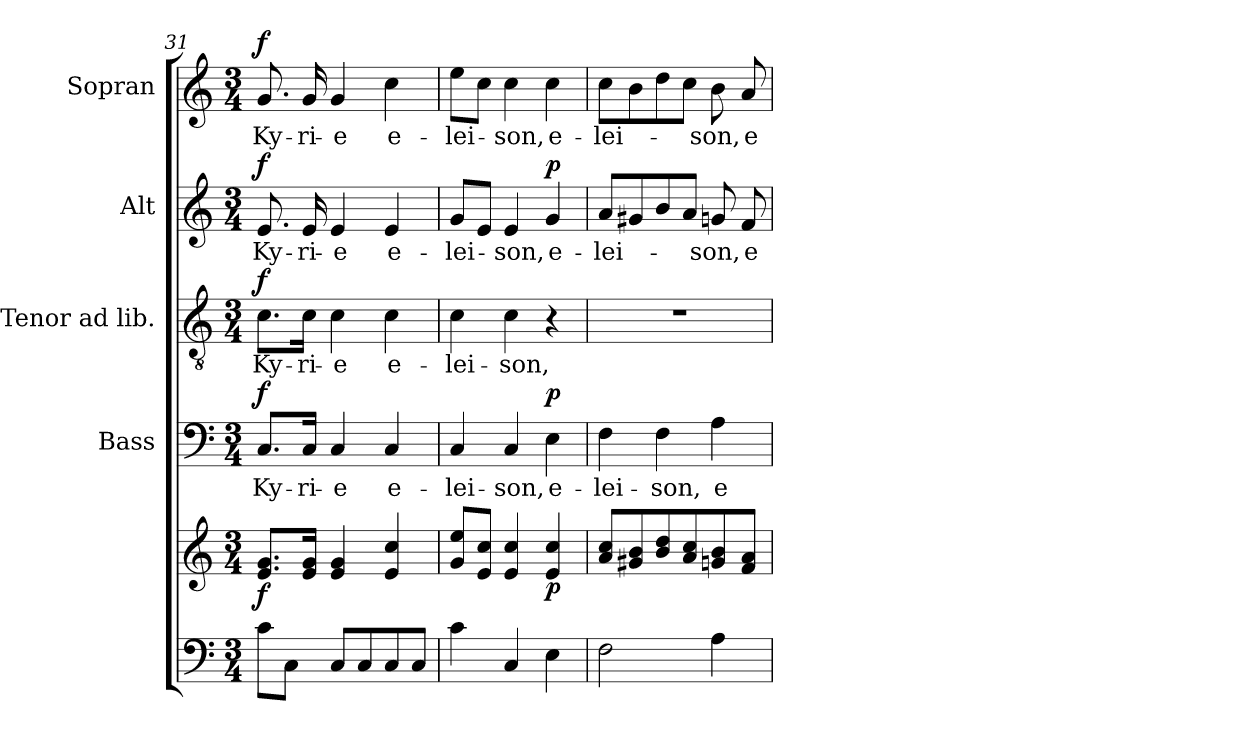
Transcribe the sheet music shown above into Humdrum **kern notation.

**kern	**kern	**dynam	**kern	**text	**dynam	**kern	**text	**dynam	**kern	**text	**dynam	**kern	**text	**dynam
*part5	*part5	*part5	*part4	*part4	*part4	*part3	*part3	*part3	*part2	*part2	*part2	*part1	*part1	*part1
*staff6	*staff5	*staff5/6	*staff4	*staff4	*staff4	*staff3	*staff3	*staff3	*staff2	*staff2	*staff2	*staff1	*staff1	*staff1
*	*	*	*I"Bass	*	*	*I"Tenor ad lib.	*	*	*I"Alt	*	*	*I"Sopran	*	*
*	*	*	*I'B.	*	*	*I'T.	*	*	*I'A.	*	*	*I'S.	*	*
*clefF4	*clefG2	*	*clefF4	*	*	*clefGv2	*	*	*clefG2	*	*	*clefG2	*	*
*k[]	*k[]	*	*k[]	*	*	*k[]	*	*	*k[]	*	*	*k[]	*	*
*C:	*C:	*	*C:	*	*	*C:	*	*	*C:	*	*	*C:	*	*
*M3/4	*M3/4	*	*M3/4	*	*	*M3/4	*	*	*M3/4	*	*	*M3/4	*	*
=31	=31	=31	=31	=31	=31	=31	=31	=31	=31	=31	=31	=31	=31	=31
!	!	!LO:DY:b	!	!LO:LY:b	!LO:DY:a	!	!LO:LY:b	!LO:DY:a	!	!LO:LY:b	!LO:DY:a	!	!LO:LY:b	!LO:DY:a
8c\L	8.e/ 8.g/L	f	8.C/L	Ky-	f	8.c\L	Ky-	f	8.e/	Ky-	f	8.g/	Ky-	f
8C\J	.	.	.	.	.	.	.	.	.	.	.	.	.	.
!	!	!	!	!LO:LY:b	!	!	!LO:LY:b	!	!	!LO:LY:b	!	!	!LO:LY:b	!
.	16e/ 16g/Jk	.	16C/Jk	-ri-	.	16c\Jk	-ri-	.	16e/	-ri-	.	16g/	-ri-	.
!	!	!	!	!LO:LY:b	!	!	!LO:LY:b	!	!	!LO:LY:b	!	!	!LO:LY:b	!
8C/L	4e/ 4g/	.	4C/	-e	.	4c\	-e	.	4e/	-e	.	4g/	-e	.
8C/	.	.	.	.	.	.	.	.	.	.	.	.	.	.
!	!	!	!	!LO:LY:b	!	!	!LO:LY:b	!	!	!LO:LY:b	!	!	!LO:LY:b	!
8C/	4e/ 4cc/	.	4C/	e-	.	4c\	e-	.	4e/	e-	.	4cc\	e-	.
8C/J	.	.	.	.	.	.	.	.	.	.	.	.	.	.
=32	=32	=32	=32	=32	=32	=32	=32	=32	=32	=32	=32	=32	=32	=32
!	!	!	!	!LO:LY:b	!	!	!LO:LY:b	!	!	!LO:LY:b	!	!	!LO:LY:b	!
4c\	8g/ 8ee/L	.	4C/	-lei-	.	4c\	-lei-	.	8g/L	-lei-	.	8ee\L	-lei-	.
.	8e/ 8cc/J	.	.	.	.	.	.	.	8e/J	.	.	8cc\J	.	.
!	!	!	!	!LO:LY:b	!	!	!LO:LY:b	!	!	!LO:LY:b	!	!	!LO:LY:b	!
4C/	4e/ 4cc/	.	4C/	-son,	.	4c\	-son,	.	4e/	-son,	.	4cc\	-son,	.
!	!	!LO:DY:b	!	!LO:LY:b	!LO:DY:a	!	!	!	!	!LO:LY:b	!LO:DY:a	!	!LO:LY:b	!
4E\	4e/ 4cc/	p	4E\	e-	p	4r	.	.	4g/	e-	p	4cc\	e-	.
=33	=33	=33	=33	=33	=33	=33	=33	=33	=33	=33	=33	=33	=33	=33
!	!	!	!	!LO:LY:b	!	!	!	!	!	!LO:LY:b	!	!	!LO:LY:b	!
2F\	8a/ 8cc/L	.	4F\	-lei-	.	2.r	.	.	8a/L	-lei-	.	8cc\L	-lei-	.
.	8g#X/ 8b/	.	.	.	.	.	.	.	8g#X/	.	.	8b\	.	.
!	!	!	!	!LO:LY:b	!	!	!	!	!	!	!	!	!	!
.	8b/ 8dd/	.	4F\	-son,	.	.	.	.	8b/	.	.	8dd\	.	.
.	8a/ 8cc/	.	.	.	.	.	.	.	8a/J	.	.	8cc\J	.	.
!	!	!	!	!LO:LY:b	!	!	!	!	!	!LO:LY:b	!	!	!LO:LY:b	!
4A\	8gn/ 8b/	.	4A\	e-	.	.	.	.	8gn/	-son,	.	8b\	-son,	.
!	!	!	!	!	!	!	!	!	!	!LO:LY:b	!	!	!LO:LY:b	!
.	8f/ 8a/J	.	.	.	.	.	.	.	8f/	e-	.	8a/	e-	.
=	=	=	=	=	=	=	=	=	=	=	=	=	=	=
*-	*-	*-	*-	*-	*-	*-	*-	*-	*-	*-	*-	*-	*-	*-
